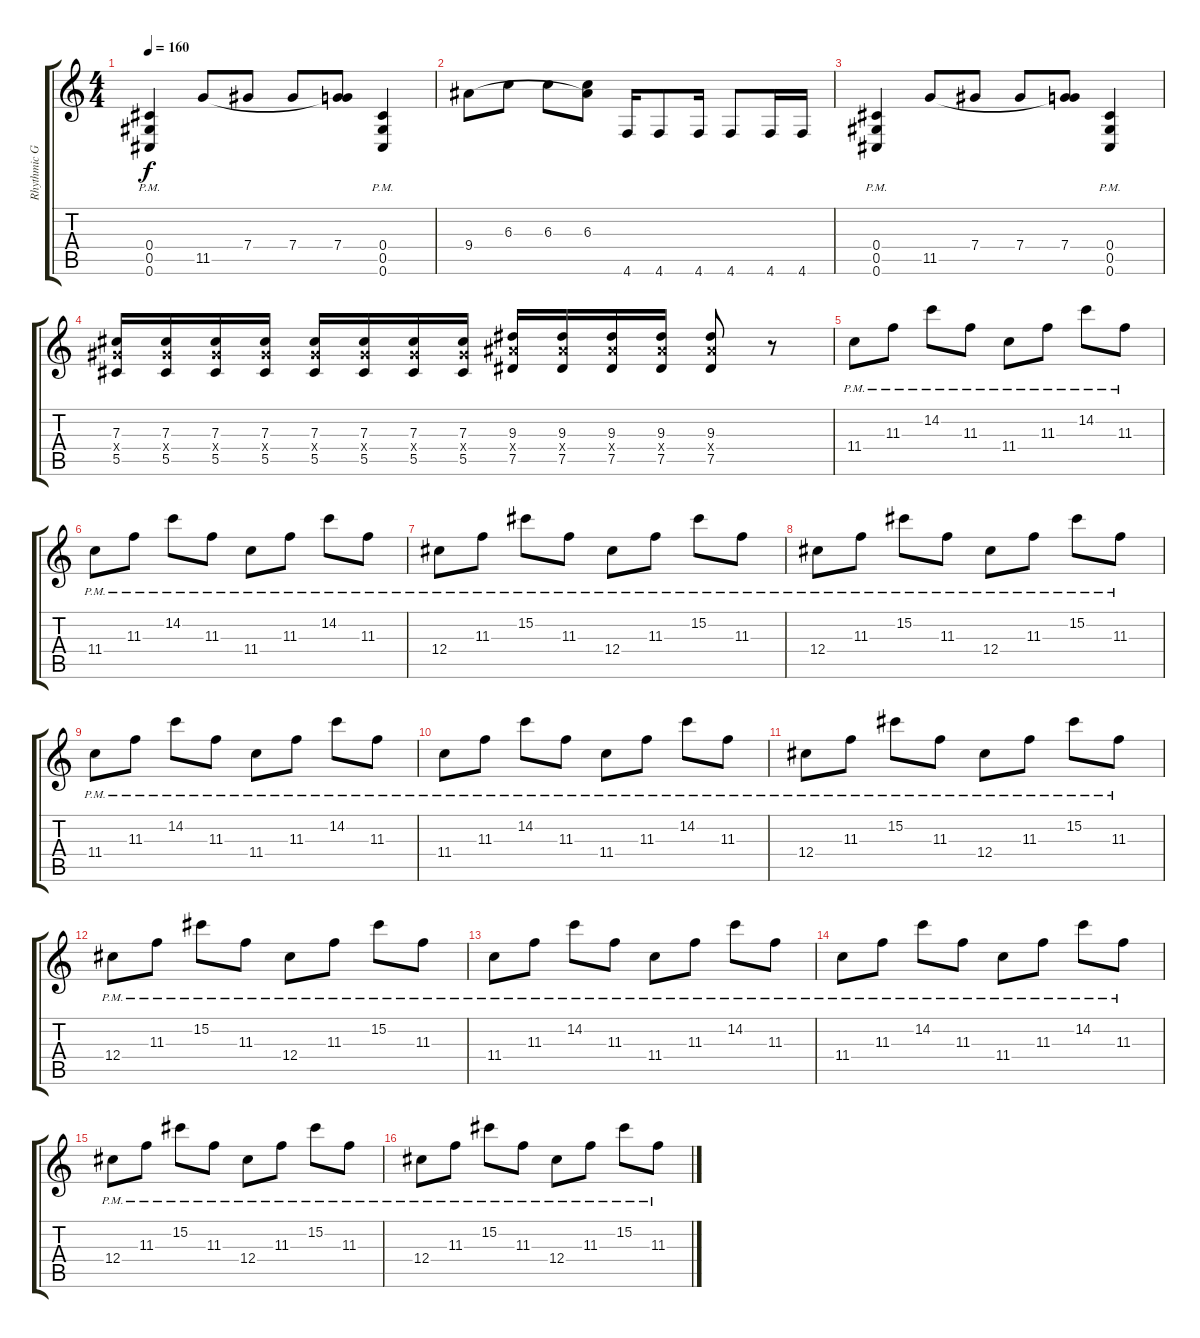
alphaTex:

\track ("Rhythmic Guitar" "Rhythmic G") {instrument distortionguitar}
\staff {score tabs}
\tuning (Eb4 Bb3 Gb3 Db3 Ab2 Db2) {hide}
\ts (4 4)
\tempo 160
\clef g2
\ks c
(0.4{pm} 0.5{pm} 0.6{pm}).4{dy f} 11.5.8 7.4.8 7.4.8 (7.4 11.5{t}).8 (0.4{pm} 0.5{pm} 0.6{pm}).4 |
9.4.8 6.3.8 6.3.8 (6.3 9.4{t}).8 4.6.16 4.6.8 4.6.16 4.6.8 4.6.16 4.6.16 |
(0.4{pm} 0.5{pm} 0.6{pm}).4 11.5.8 7.4.8 7.4.8 (7.4 11.5{t}).8 (0.4{pm} 0.5{pm} 0.6{pm}).4 |
(7.3 7.4{x} 5.5).16 (7.3 7.4{x} 5.5).16 (7.3 7.4{x} 5.5).16 (7.3 7.4{x} 5.5).16 (7.3 7.4{x} 5.5).16 (7.3 7.4{x} 5.5).16 (7.3 7.4{x} 5.5).16 (7.3 7.4{x} 5.5).16 (9.3 9.4{x} 7.5).16 (9.3 9.4{x} 7.5).16 (9.3 9.4{x} 7.5).16 (9.3 9.4{x} 7.5).16 (9.3 9.4{x} 7.5).8 r.8 |
11.4{pm}.8{instrument electricguitarclean} 11.3{pm}.8 14.2{pm}.8 11.3{pm}.8 11.4{pm}.8 11.3{pm}.8 14.2{pm}.8 11.3{pm}.8 |
11.4{pm}.8 11.3{pm}.8 14.2{pm}.8 11.3{pm}.8 11.4{pm}.8 11.3{pm}.8 14.2{pm}.8 11.3{pm}.8 |
12.4{pm}.8 11.3{pm}.8 15.2{pm}.8 11.3{pm}.8 12.4{pm}.8 11.3{pm}.8 15.2{pm}.8 11.3{pm}.8 |
12.4{pm}.8 11.3{pm}.8 15.2{pm}.8 11.3{pm}.8 12.4{pm}.8 11.3{pm}.8 15.2{pm}.8 11.3{pm}.8 |
11.4{pm}.8 11.3{pm}.8 14.2{pm}.8 11.3{pm}.8 11.4{pm}.8 11.3{pm}.8 14.2{pm}.8 11.3{pm}.8 |
11.4{pm}.8 11.3{pm}.8 14.2{pm}.8 11.3{pm}.8 11.4{pm}.8 11.3{pm}.8 14.2{pm}.8 11.3{pm}.8 |
12.4{pm}.8 11.3{pm}.8 15.2{pm}.8 11.3{pm}.8 12.4{pm}.8 11.3{pm}.8 15.2{pm}.8 11.3{pm}.8 |
12.4{pm}.8 11.3{pm}.8 15.2{pm}.8 11.3{pm}.8 12.4{pm}.8 11.3{pm}.8 15.2{pm}.8 11.3{pm}.8 |
11.4{pm}.8 11.3{pm}.8 14.2{pm}.8 11.3{pm}.8 11.4{pm}.8 11.3{pm}.8 14.2{pm}.8 11.3{pm}.8 |
11.4{pm}.8 11.3{pm}.8 14.2{pm}.8 11.3{pm}.8 11.4{pm}.8 11.3{pm}.8 14.2{pm}.8 11.3{pm}.8 |
12.4{pm}.8 11.3{pm}.8 15.2{pm}.8 11.3{pm}.8 12.4{pm}.8 11.3{pm}.8 15.2{pm}.8 11.3{pm}.8 |
12.4{pm}.8 11.3{pm}.8 15.2{pm}.8 11.3{pm}.8 12.4{pm}.8 11.3{pm}.8 15.2{pm}.8 11.3{pm}.8
